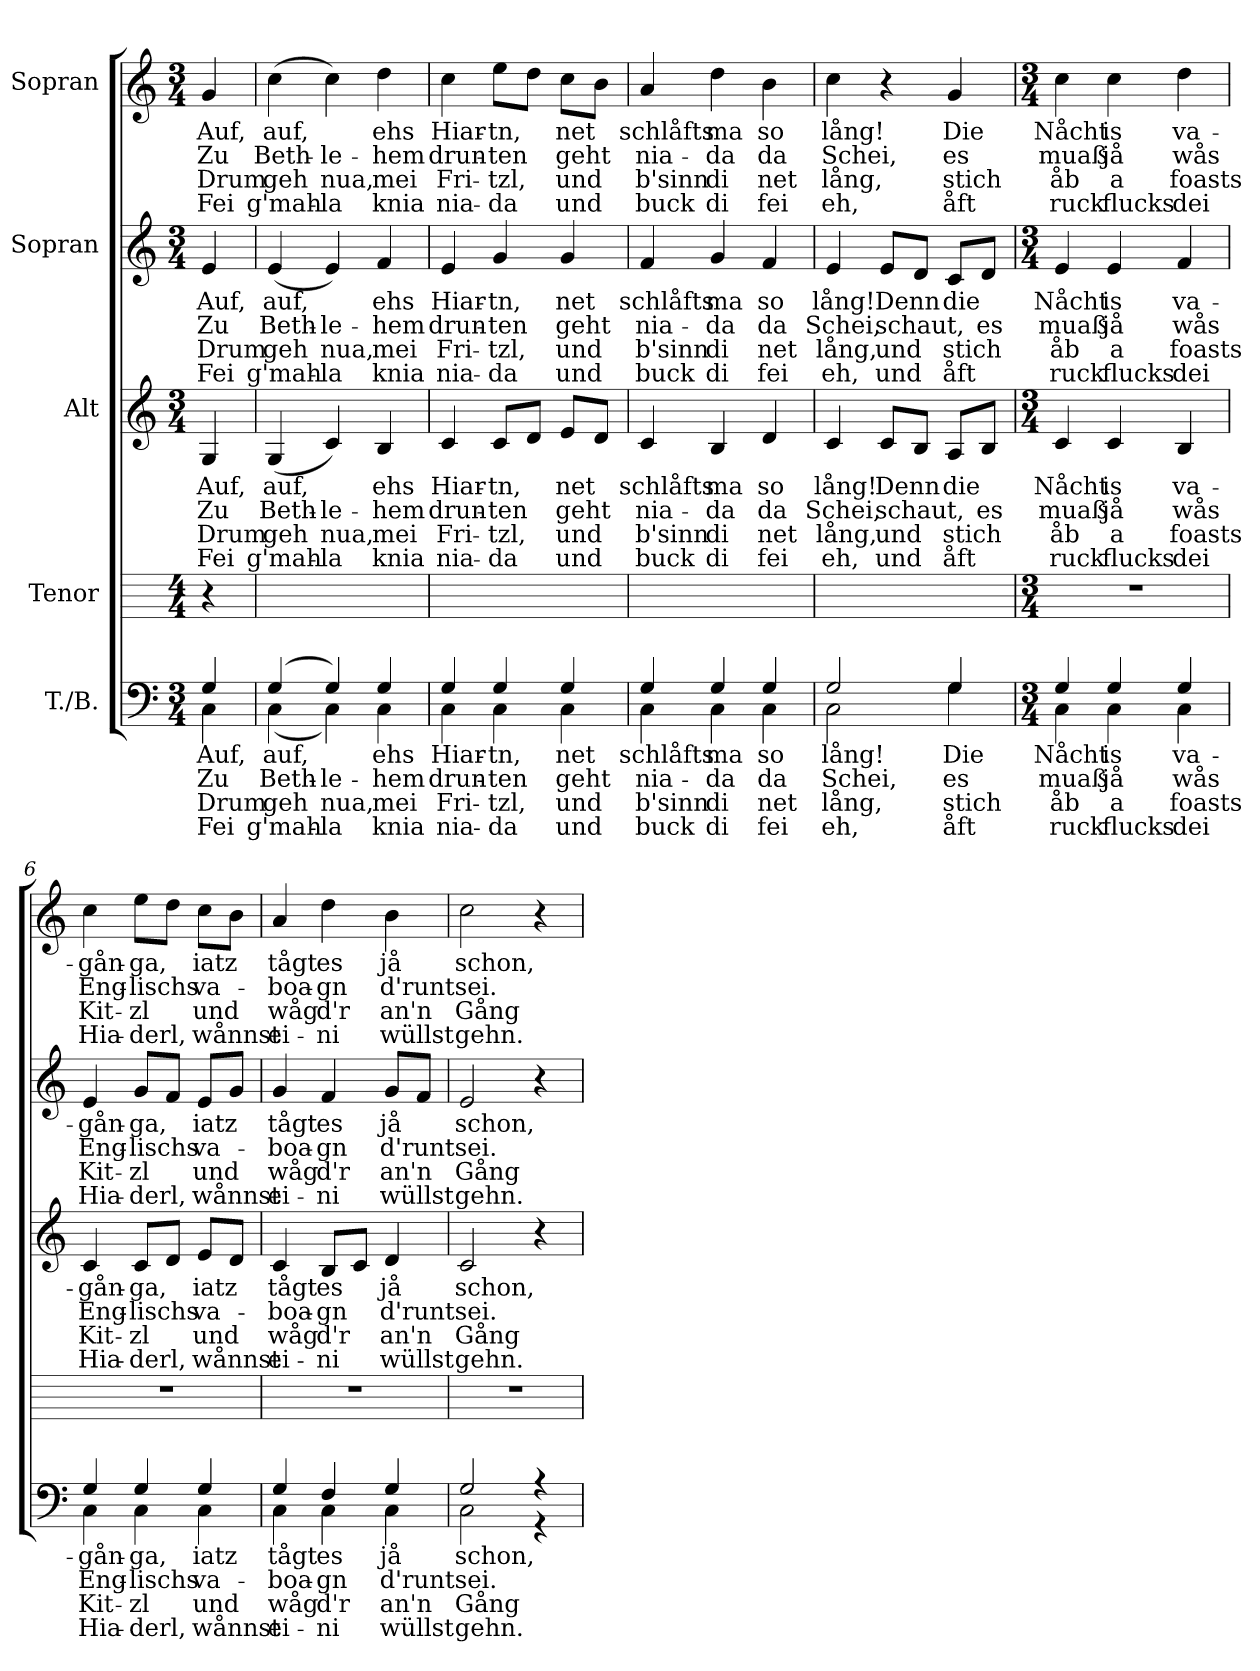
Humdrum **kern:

**kern	**text	**text	**text	**text	**kern	**kern	**text	**text	**text	**text	**kern	**text	**text	**text	**text	**kern	**text	**text	**text	**text
*part5	*part5	*part5	*part5	*part5	*part4	*part3	*part3	*part3	*part3	*part3	*part2	*part2	*part2	*part2	*part2	*part1	*part1	*part1	*part1	*part1
*staff5	*staff5	*staff5	*staff5	*staff5	*staff4	*staff3	*staff3	*staff3	*staff3	*staff3	*staff2	*staff2	*staff2	*staff2	*staff2	*staff1	*staff1	*staff1	*staff1	*staff1
*I"T./B.	*	*	*	*	*I"Tenor	*I"Alt	*	*	*	*	*I"Sopran	*	*	*	*	*I"Sopran	*	*	*	*
*clefF4	*	*	*	*	*	*clefG2	*	*	*	*	*clefG2	*	*	*	*	*clefG2	*	*	*	*
*k[]	*	*	*	*	*	*k[]	*	*	*	*	*k[]	*	*	*	*	*k[]	*	*	*	*
*C:	*	*	*	*	*	*C:	*	*	*	*	*C:	*	*	*	*	*C:	*	*	*	*
*M3/4	*	*	*	*	*M4/4	*M3/4	*	*	*	*	*M3/4	*	*	*	*	*M3/4	*	*	*	*
=	=	=	=	=	=	=	=	=	=	=	=	=	=	=	=	=	=	=	=	=
*^	*	*	*	*	*	*	*	*	*	*	*	*	*	*	*	*	*	*	*	*
!	!	!LO:LY:b	!LO:LY:b	!LO:LY:b	!LO:LY:b	!	!	!LO:LY:b	!LO:LY:b	!LO:LY:b	!LO:LY:b	!	!LO:LY:b	!LO:LY:b	!LO:LY:b	!LO:LY:b	!	!LO:LY:b	!LO:LY:b	!LO:LY:b	!LO:LY:b
4G/	4C\	Auf,	Zu	Drum	Fei	4r	4G	Auf,	Zu	Drum	Fei	4e	Auf,	Zu	Drum	Fei	4g	Auf,	Zu	Drum	Fei
=1	=1	=1	=1	=1	=1	=1	=1	=1	=1	=1	=1	=1	=1	=1	=1	=1	=1	=1	=1	=1	=1
!	!	!LO:LY:b	!LO:LY:b	!LO:LY:b	!LO:LY:b	!	!	!LO:LY:b	!LO:LY:b	!LO:LY:b	!LO:LY:b	!	!LO:LY:b	!LO:LY:b	!LO:LY:b	!LO:LY:b	!	!LO:LY:b	!LO:LY:b	!LO:LY:b	!LO:LY:b
(>4G/	(<4C\	auf,	Beth-	-geh	g'mah-	2.r	(<4G	auf,	Beth-	-geh	g'mah-	(<4e	auf,	Beth-	-geh	g'mah-	(>4cc	auf,	Beth-	-geh	g'mah-
!	!	!	!LO:LY:b	!LO:LY:b	!LO:LY:b	!	!	!	!LO:LY:b	!LO:LY:b	!LO:LY:b	!	!	!LO:LY:b	!LO:LY:b	!LO:LY:b	!	!	!LO:LY:b	!LO:LY:b	!LO:LY:b
4G/)	4C\)	.	-le-	-nua,	la	.	4c)	.	-le-	-nua,	la	4e)	.	-le-	-nua,	la	4cc)	.	-le-	-nua,	la
!	!	!LO:LY:b	!LO:LY:b	!LO:LY:b	!LO:LY:b	!	!	!LO:LY:b	!LO:LY:b	!LO:LY:b	!LO:LY:b	!	!LO:LY:b	!LO:LY:b	!LO:LY:b	!LO:LY:b	!	!LO:LY:b	!LO:LY:b	!LO:LY:b	!LO:LY:b
4G/	4C\	ehs	hem	mei	knia	.	4B	ehs	hem	mei	knia	4f	ehs	hem	mei	knia	4dd	ehs	hem	mei	knia
=2	=2	=2	=2	=2	=2	=2	=2	=2	=2	=2	=2	=2	=2	=2	=2	=2	=2	=2	=2	=2	=2
!	!	!LO:LY:b	!LO:LY:b	!LO:LY:b	!LO:LY:b	!	!	!LO:LY:b	!LO:LY:b	!LO:LY:b	!LO:LY:b	!	!LO:LY:b	!LO:LY:b	!LO:LY:b	!LO:LY:b	!	!LO:LY:b	!LO:LY:b	!LO:LY:b	!LO:LY:b
4G/	4C\	Hiar-	-drun-	-Fri-	-nia-	2.r	4c	Hiar-	-drun-	-Fri-	-nia-	4e	Hiar-	-drun-	-Fri-	-nia-	4cc	Hiar-	-drun-	-Fri-	-nia-
!	!	!LO:LY:b	!LO:LY:b	!LO:LY:b	!LO:LY:b	!	!	!LO:LY:b	!LO:LY:b	!LO:LY:b	!LO:LY:b	!	!LO:LY:b	!LO:LY:b	!LO:LY:b	!LO:LY:b	!	!LO:LY:b	!LO:LY:b	!LO:LY:b	!LO:LY:b
4G/	4C\	-tn,	ten	tzl,	da	.	8cL	-tn,	ten	tzl,	da	4g	-tn,	ten	tzl,	da	8eeL	-tn,	ten	tzl,	da
.	.	.	.	.	.	.	8dJ	.	.	.	.	.	.	.	.	.	8ddJ	.	.	.	.
!	!	!LO:LY:b	!LO:LY:b	!LO:LY:b	!LO:LY:b	!	!	!LO:LY:b	!LO:LY:b	!LO:LY:b	!LO:LY:b	!	!LO:LY:b	!LO:LY:b	!LO:LY:b	!LO:LY:b	!	!LO:LY:b	!LO:LY:b	!LO:LY:b	!LO:LY:b
4G/	4C\	net	geht	und	und	.	8eL	net	geht	und	und	4g	net	geht	und	und	8ccL	net	geht	und	und
.	.	.	.	.	.	.	8dJ	.	.	.	.	.	.	.	.	.	8bJ	.	.	.	.
=3	=3	=3	=3	=3	=3	=3	=3	=3	=3	=3	=3	=3	=3	=3	=3	=3	=3	=3	=3	=3	=3
!	!	!LO:LY:b	!LO:LY:b	!LO:LY:b	!LO:LY:b	!	!	!LO:LY:b	!LO:LY:b	!LO:LY:b	!LO:LY:b	!	!LO:LY:b	!LO:LY:b	!LO:LY:b	!LO:LY:b	!	!LO:LY:b	!LO:LY:b	!LO:LY:b	!LO:LY:b
4G/	4C\	schlåfts	nia-	-b'sinn	buck	2.r	4c	schlåfts	nia-	-b'sinn	buck	4f	schlåfts	nia-	-b'sinn	buck	4a	schlåfts	nia-	-b'sinn	buck
!	!	!LO:LY:b	!LO:LY:b	!LO:LY:b	!LO:LY:b	!	!	!LO:LY:b	!LO:LY:b	!LO:LY:b	!LO:LY:b	!	!LO:LY:b	!LO:LY:b	!LO:LY:b	!LO:LY:b	!	!LO:LY:b	!LO:LY:b	!LO:LY:b	!LO:LY:b
4G/	4C\	ma	da	di	di	.	4B	ma	da	di	di	4g	ma	da	di	di	4dd	ma	da	di	di
!	!	!LO:LY:b	!LO:LY:b	!LO:LY:b	!LO:LY:b	!	!	!LO:LY:b	!LO:LY:b	!LO:LY:b	!LO:LY:b	!	!LO:LY:b	!LO:LY:b	!LO:LY:b	!LO:LY:b	!	!LO:LY:b	!LO:LY:b	!LO:LY:b	!LO:LY:b
4G/	4C\	so	da	net	fei	.	4d	so	da	net	fei	4f	so	da	net	fei	4b	so	da	net	fei
=4	=4	=4	=4	=4	=4	=4	=4	=4	=4	=4	=4	=4	=4	=4	=4	=4	=4	=4	=4	=4	=4
!	!	!LO:LY:b	!LO:LY:b	!LO:LY:b	!LO:LY:b	!	!	!LO:LY:b	!LO:LY:b	!LO:LY:b	!LO:LY:b	!	!LO:LY:b	!LO:LY:b	!LO:LY:b	!LO:LY:b	!	!LO:LY:b	!LO:LY:b	!LO:LY:b	!LO:LY:b
2G/	2C\	lång!	Schei,	lång,	eh,	2.r	4c	lång!	Schei,	lång,	eh,	4e	lång!	Schei,	lång,	eh,	4cc	lång!	Schei,	lång,	eh,
!	!	!	!	!	!	!	!	!LO:LY:b	!LO:LY:b	!LO:LY:b	!LO:LY:b	!	!LO:LY:b	!LO:LY:b	!LO:LY:b	!LO:LY:b	!	!	!	!	!
.	.	.	.	.	.	.	8cL	Denn	schaut,	und	und	8eL	Denn	schaut,	und	und	4r	.	.	.	.
.	.	.	.	.	.	.	8BJ	.	.	.	.	8dJ	.	.	.	.	.	.	.	.	.
!	!	!LO:LY:b	!LO:LY:b	!LO:LY:b	!LO:LY:b	!	!	!LO:LY:b	!	!LO:LY:b	!LO:LY:b	!	!LO:LY:b	!	!LO:LY:b	!LO:LY:b	!	!LO:LY:b	!LO:LY:b	!LO:LY:b	!LO:LY:b
4G/	4G\	Die	es	stich	åft	.	8AL	die	.	stich	åft	8cL	die	.	stich	åft	4g	Die	es	stich	åft
!	!	!	!	!	!	!	!	!	!LO:LY:b	!	!	!	!	!LO:LY:b	!	!	!	!	!	!	!
.	.	.	.	.	.	.	8BJ	.	es	.	.	8dJ	.	es	.	.	.	.	.	.	.
!!LO:LB:g=z
=5	=5	=5	=5	=5	=5	=5	=5	=5	=5	=5	=5	=5	=5	=5	=5	=5	=5	=5	=5	=5	=5
*M3/4	*	*	*	*	*	*M3/4	*M3/4	*	*	*	*	*M3/4	*	*	*	*	*M3/4	*	*	*	*
!	!	!LO:LY:b	!LO:LY:b	!LO:LY:b	!LO:LY:b	!	!	!LO:LY:b	!LO:LY:b	!LO:LY:b	!LO:LY:b	!	!LO:LY:b	!LO:LY:b	!LO:LY:b	!LO:LY:b	!	!LO:LY:b	!LO:LY:b	!LO:LY:b	!LO:LY:b
4G/	4C\	Nåcht	muaß	åb	ruck	2.r	4c	Nåcht	muaß	åb	ruck	4e	Nåcht	muaß	åb	ruck	4cc	Nåcht	muaß	åb	ruck
!	!	!LO:LY:b	!LO:LY:b	!LO:LY:b	!LO:LY:b	!	!	!LO:LY:b	!LO:LY:b	!LO:LY:b	!LO:LY:b	!	!LO:LY:b	!LO:LY:b	!LO:LY:b	!LO:LY:b	!	!LO:LY:b	!LO:LY:b	!LO:LY:b	!LO:LY:b
4G/	4C\	is	jå	a	flucks	.	4c	is	jå	a	flucks	4e	is	jå	a	flucks	4cc	is	jå	a	flucks
!	!	!LO:LY:b	!LO:LY:b	!LO:LY:b	!LO:LY:b	!	!	!LO:LY:b	!LO:LY:b	!LO:LY:b	!LO:LY:b	!	!LO:LY:b	!LO:LY:b	!LO:LY:b	!LO:LY:b	!	!LO:LY:b	!LO:LY:b	!LO:LY:b	!LO:LY:b
4G/	4C\	va-	-wås	foasts	dei	.	4B	va-	-wås	foasts	dei	4f	va-	-wås	foasts	dei	4dd	va-	-wås	foasts	dei
=6	=6	=6	=6	=6	=6	=6	=6	=6	=6	=6	=6	=6	=6	=6	=6	=6	=6	=6	=6	=6	=6
!	!	!LO:LY:b	!LO:LY:b	!LO:LY:b	!LO:LY:b	!	!	!LO:LY:b	!LO:LY:b	!LO:LY:b	!LO:LY:b	!	!LO:LY:b	!LO:LY:b	!LO:LY:b	!LO:LY:b	!	!LO:LY:b	!LO:LY:b	!LO:LY:b	!LO:LY:b
4G/	4C\	gån-	-Eng-	-Kit-	-Hia-	2.r	4c	gån-	-Eng-	-Kit-	-Hia-	4e	gån-	-Eng-	-Kit-	-Hia-	4cc	gån-	-Eng-	-Kit-	-Hia-
!	!	!LO:LY:b	!LO:LY:b	!LO:LY:b	!LO:LY:b	!	!	!LO:LY:b	!LO:LY:b	!LO:LY:b	!LO:LY:b	!	!LO:LY:b	!LO:LY:b	!LO:LY:b	!LO:LY:b	!	!LO:LY:b	!LO:LY:b	!LO:LY:b	!LO:LY:b
4G/	4C\	-ga,	lischs	zl	derl,	.	8cL	-ga,	lischs	zl	derl,	8gL	-ga,	lischs	zl	derl,	8eeL	-ga,	lischs	zl	derl,
.	.	.	.	.	.	.	8dJ	.	.	.	.	8fJ	.	.	.	.	8ddJ	.	.	.	.
!	!	!LO:LY:b	!LO:LY:b	!LO:LY:b	!LO:LY:b	!	!	!LO:LY:b	!LO:LY:b	!LO:LY:b	!LO:LY:b	!	!LO:LY:b	!LO:LY:b	!LO:LY:b	!LO:LY:b	!	!LO:LY:b	!LO:LY:b	!LO:LY:b	!LO:LY:b
4G/	4C\	iatz	va-	-und	wånnst	.	8eL	iatz	va-	-und	wånnst	8eL	iatz	va-	-und	wånnst	8ccL	iatz	va-	-und	wånnst
.	.	.	.	.	.	.	8dJ	.	.	.	.	8gJ	.	.	.	.	8bJ	.	.	.	.
=7	=7	=7	=7	=7	=7	=7	=7	=7	=7	=7	=7	=7	=7	=7	=7	=7	=7	=7	=7	=7	=7
!	!	!LO:LY:b	!LO:LY:b	!LO:LY:b	!LO:LY:b	!	!	!LO:LY:b	!LO:LY:b	!LO:LY:b	!LO:LY:b	!	!LO:LY:b	!LO:LY:b	!LO:LY:b	!LO:LY:b	!	!LO:LY:b	!LO:LY:b	!LO:LY:b	!LO:LY:b
4G/	4C\	tågt	boa-	-wåg	ei-	2.r	4c	tågt	boa-	-wåg	ei-	4g	tågt	boa-	-wåg	ei-	4a	tågt	boa-	-wåg	ei-
!	!	!LO:LY:b	!LO:LY:b	!LO:LY:b	!LO:LY:b	!	!	!LO:LY:b	!LO:LY:b	!LO:LY:b	!LO:LY:b	!	!LO:LY:b	!LO:LY:b	!LO:LY:b	!LO:LY:b	!	!LO:LY:b	!LO:LY:b	!LO:LY:b	!LO:LY:b
4F/	4C\	-es	gn	d'r	ni	.	8BL	-es	gn	d'r	ni	4f	-es	gn	d'r	ni	4dd	-es	gn	d'r	ni
.	.	.	.	.	.	.	8cJ	.	.	.	.	.	.	.	.	.	.	.	.	.	.
!	!	!LO:LY:b	!LO:LY:b	!LO:LY:b	!LO:LY:b	!	!	!LO:LY:b	!LO:LY:b	!LO:LY:b	!LO:LY:b	!	!LO:LY:b	!LO:LY:b	!LO:LY:b	!LO:LY:b	!	!LO:LY:b	!LO:LY:b	!LO:LY:b	!LO:LY:b
4G/	4C\	jå	d'runt	an'n	wüllst	.	4d	jå	d'runt	an'n	wüllst	8gL	jå	d'runt	an'n	wüllst	4b	jå	d'runt	an'n	wüllst
.	.	.	.	.	.	.	.	.	.	.	.	8fJ	.	.	.	.	.	.	.	.	.
=8	=8	=8	=8	=8	=8	=8	=8	=8	=8	=8	=8	=8	=8	=8	=8	=8	=8	=8	=8	=8	=8
!	!	!LO:LY:b	!LO:LY:b	!LO:LY:b	!LO:LY:b	!	!	!LO:LY:b	!LO:LY:b	!LO:LY:b	!LO:LY:b	!	!LO:LY:b	!LO:LY:b	!LO:LY:b	!LO:LY:b	!	!LO:LY:b	!LO:LY:b	!LO:LY:b	!LO:LY:b
2G/	2C\	schon,	sei.	Gång	gehn.	2.r	2c	schon,	sei.	Gång	gehn.	2e	schon,	sei.	Gång	gehn.	2cc	schon,	sei.	Gång	gehn.
4r	4r	.	.	.	.	.	4r	.	.	.	.	4r	.	.	.	.	4r	.	.	.	.
*v	*v	*	*	*	*	*	*	*	*	*	*	*	*	*	*	*	*	*	*	*	*
=	=	=	=	=	=	=	=	=	=	=	=	=	=	=	=	=	=	=	=	=
*-	*-	*-	*-	*-	*-	*-	*-	*-	*-	*-	*-	*-	*-	*-	*-	*-	*-	*-	*-	*-
